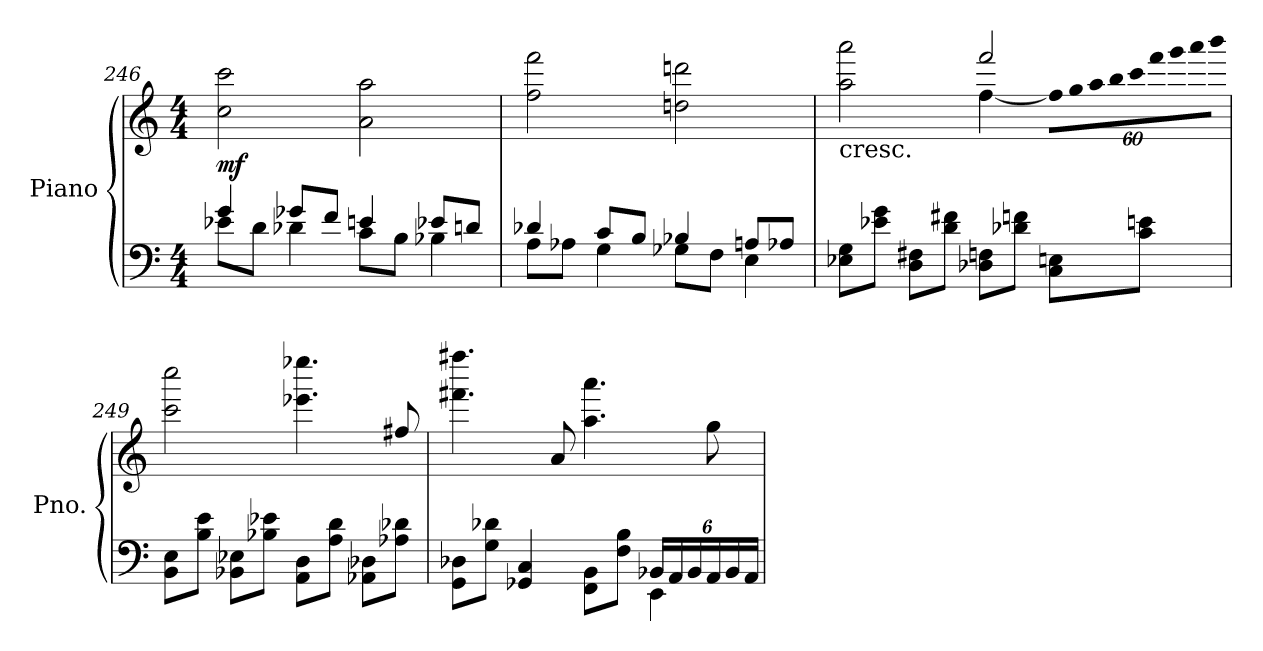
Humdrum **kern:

**kern	**kern	**dynam
*part1	*part1	*part1
*staff2	*staff1	*staff1/2
*I"Piano	*	*
*I'Pno.	*	*
*clefF4	*clefG2	*
*k[]	*k[]	*
*M4/4	*M4/4	*
=246	=246	=246
*^	*	*
!	!	!	!LO:DY:b
4g/	8e-X\L	2cc\ 2ccc\	mf
.	8d\J	.	.
8g-X/L	4d-X\	.	.
8f/J	.	.	.
4en/	8c\L	2a\ 2aa\	.
.	8B\J	.	.
8e-X/L	4B-X\	.	.
8dn/J	.	.	.
=247	=247	=247	=247
4d-X/	8A\L	2ff\ 2fff\	.
.	8A-X\J	.	.
8c/L	4G\	.	.
8B/J	.	.	.
4B-X/	8G-X\L	2ddn\ 2dddn\	.
.	8F\J	.	.
8An/L	4E\	.	.
8A-X/J	.	.	.
*v	*v	*	*
=248	=248	=248
*	*^	*
!	!LO:TX:b:t=cresc.	!	!
8E-X\ 8G\L	2aa\ 2aaa\	2ryy	.
8e-X\ 8g\J	.	.	.
8D\ 8F#X\L	.	.	.
8d\ 8f#X\J	.	.	.
8D-X\ 8Fn\L	2fff/	[4ff\	.
8d-X\ 8fn\J	.	.	.
*	*	*Xbrackettup	*
!	!	!LO:N:vis=32	!
8C\ 8En\L	.	1920%53ff\LLL]	.
!	!	!LO:N:vis=32	!
.	.	1920%53gg\	.
!	!	!LO:N:vis=32	!
.	.	1920%53aa\	.
!	!	!LO:N:vis=32	!
.	.	1920%53bb\	.
!	!	!LO:N:vis=32	!
.	.	1920%53ccc>\	.
8c\ 8en\J	.	.	.
!	!	!LO:N:vis=32	!
.	.	1920%53fff>\	.
!	!	!LO:N:vis=32	!
.	.	1920%53ggg\	.
!	!	!LO:N:vis=32	!
.	.	1920%53aaa\	.
!	!	!LO:N:vis=32	!
.	.	1920%53bbb\JJJ	.
.	.	640ryy	.
*	*v	*v	*
=249	=249	=249
8BB\ 8E\L	2ccc\ 2cccc\	.
8B\ 8e\J	.	.
8BB-X\ 8E-X\L	.	.
8B-X\ 8e-X\J	.	.
8AA\ 8D\L	4.eee-X\ 4.eeee-X\	.
8A\ 8d\J	.	.
8AA-X\ 8D-X\L	.	.
8A-X\ 8d-X\J	8ff#X/	.
=250	=250	=250
*^	*	*
8GG\ 8D-X\L	2.ryy	4.fff#X\ 4.ffff#X\	.
8G\ 8d-X\J	.	.	.
4GG-X/ 4C/	.	.	.
.	.	8a/	.
8FF\ 8BB\L	.	4.aa\ 4.aaa\	.
8F\ 8B\J	.	.	.
*Xbrackettup	*	*	*
24BB-X/LL	4EE\	.	.
24AA/	.	.	.
24BB-/	.	.	.
24AA/	.	8gg\	.
24BB-/	.	.	.
24AA/JJ	.	.	.
*v	*v	*	*
=	=	=
*-	*-	*-
